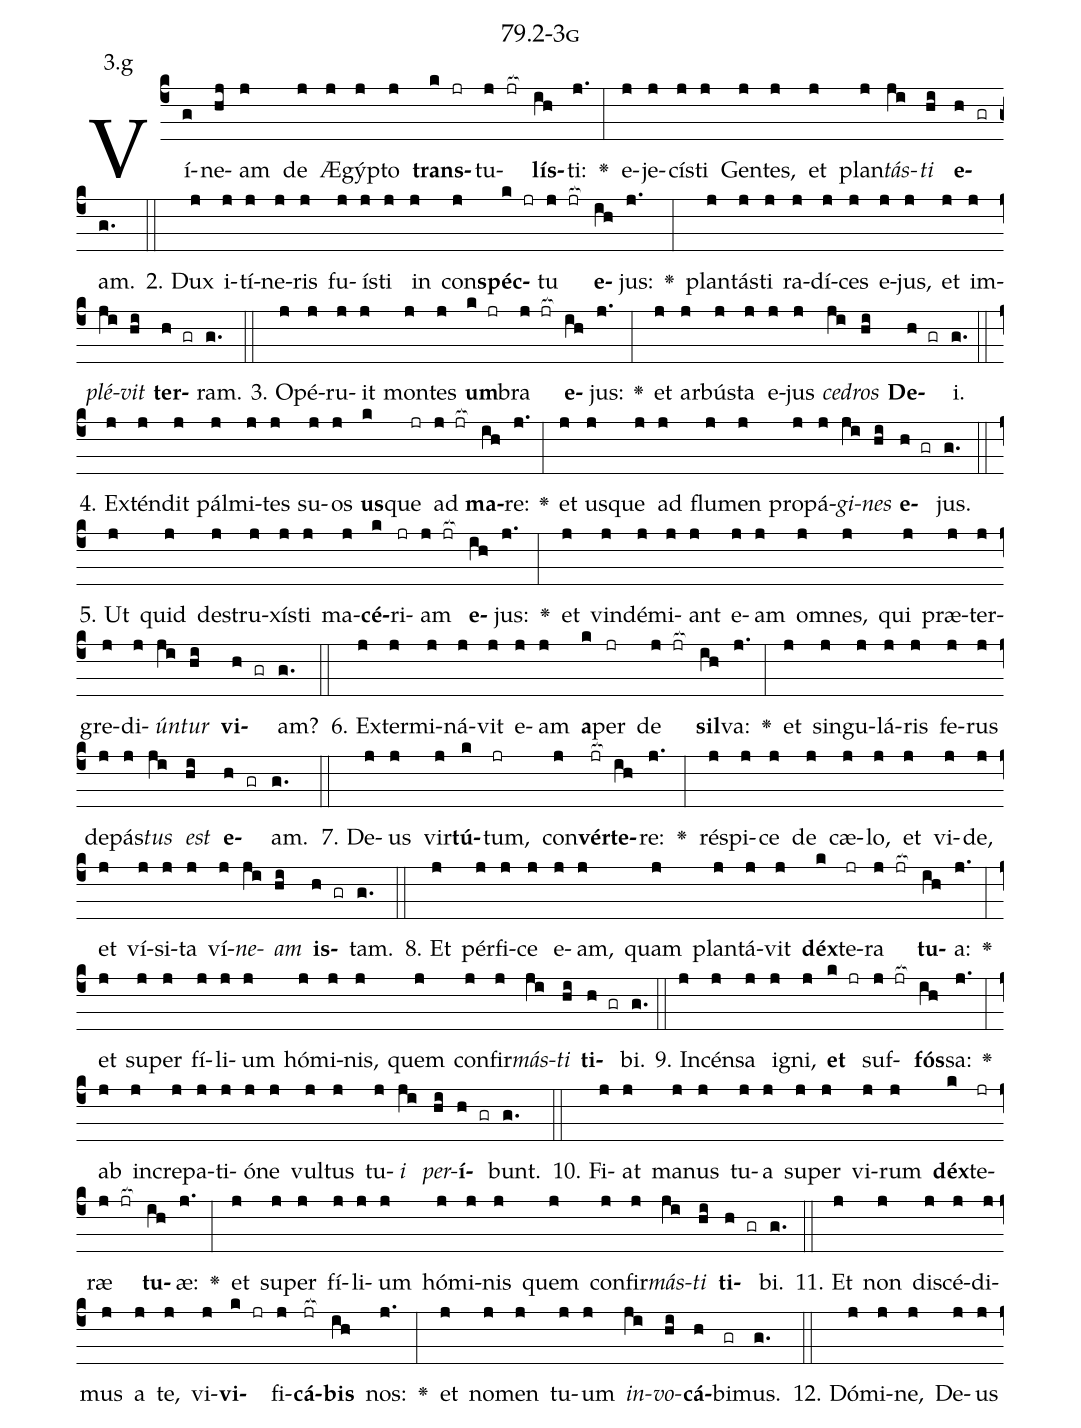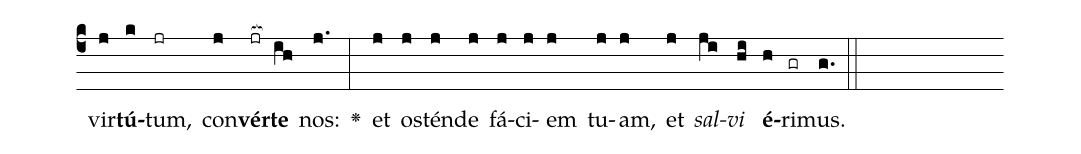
name: 79.2-3g;
annotation: 3.g;
%%
(c4)Ví(g)ne(hj)am(j) de(j) Æ(j)gýp(j)to(j) <b>trans</b>(k jr)tu(j jr[ocb:1{])<b>lís</b>(ih[ocb:0}])ti:(j.) <v>\greheightstar</v>(:) e(j)je(j)cís(j)ti(j) Gen(j)tes,(j) et(j) plan(j)<i>tás</i>(ji)<i>ti</i>(hi) <b>e</b>(h gr)am.(g.) (::)
2. Dux(j) i(j)tí(j)ne(j)ris(j) fu(j)ís(j)ti(j) in(j) con(j)<b>spéc</b>(k jr)tu(j jr[ocb:1{]) <b>e</b>(ih[ocb:0}])jus:(j.) <v>\greheightstar</v>(:) plan(j)tás(j)ti(j) ra(j)dí(j)ces(j) e(j)jus,(j) et(j) im(j)<i>plé</i>(ji)<i>vit</i>(hi) <b>ter</b>(h gr)ram.(g.) (::)
3. O(j)pé(j)ru(j)it(j) mon(j)tes(j) <b>um</b>(k jr)bra(j jr[ocb:1{]) <b>e</b>(ih[ocb:0}])jus:(j.) <v>\greheightstar</v>(:) et(j) ar(j)bús(j)ta(j) e(j)jus(j) <i>ce</i>(ji)<i>dros</i>(hi) <b>De</b>(h gr)i.(g.) (::)
4. Ex(j)tén(j)dit(j) pál(j)mi(j)tes(j) su(j)os(j) <b>us</b>(k)que(jr) ad(j jr[ocb:1{]) <b>ma</b>(ih[ocb:0}])re:(j.) <v>\greheightstar</v>(:) et(j) us(j)que(j) ad(j) flu(j)men(j) pro(j)pá(j)<i>gi</i>(ji)<i>nes</i>(hi) <b>e</b>(h gr)jus.(g.) (::)
5. Ut(j) quid(j) de(j)stru(j)xís(j)ti(j) ma(j)<b>cé</b>(k)ri(jr)am(j jr[ocb:1{]) <b>e</b>(ih[ocb:0}])jus:(j.) <v>\greheightstar</v>(:) et(j) vin(j)dé(j)mi(j)ant(j) e(j)am(j) om(j)nes,(j) qui(j) præ(j)ter(j)gre(j)di(j)<i>ún</i>(ji)<i>tur</i>(hi) <b>vi</b>(h gr)am?(g.) (::)
6. Ex(j)ter(j)mi(j)ná(j)vit(j) e(j)am(j) <b>a</b>(k)per(jr) de(j jr[ocb:1{]) <b>sil</b>(ih[ocb:0}])va:(j.) <v>\greheightstar</v>(:) et(j) sin(j)gu(j)lá(j)ris(j) fe(j)rus(j) de(j)pás(j)<i>tus</i>(ji) <i>est</i>(hi) <b>e</b>(h gr)am.(g.) (::)
7. De(j)us(j) vir(j)<b>tú</b>(k)tum,(jr) con(j)<b>vér</b>(jr[ocb:1{])<b>te</b>(ih[ocb:0}])re:(j.) <v>\greheightstar</v>(:) ré(j)spi(j)ce(j) de(j) cæ(j)lo,(j) et(j) vi(j)de,(j) et(j) ví(j)si(j)ta(j) ví(j)<i>ne</i>(ji)<i>am</i>(hi) <b>is</b>(h gr)tam.(g.) (::)
8. Et(j) pér(j)fi(j)ce(j) e(j)am,(j) quam(j) plan(j)tá(j)vit(j) <b>déx</b>(k)te(jr)ra(j jr[ocb:1{]) <b>tu</b>(ih[ocb:0}])a:(j.) <v>\greheightstar</v>(:) et(j) su(j)per(j) fí(j)li(j)um(j) hó(j)mi(j)nis,(j) quem(j) con(j)fir(j)<i>más</i>(ji)<i>ti</i>(hi) <b>ti</b>(h gr)bi.(g.) (::)
9. In(j)cén(j)sa(j) i(j)gni,(j) <b>et</b>(k jr) suf(j jr[ocb:1{])<b>fós</b>(ih[ocb:0}])sa:(j.) <v>\greheightstar</v>(:) ab(j) in(j)cre(j)pa(j)ti(j)ó(j)ne(j) vul(j)tus(j) tu(j)<i>i</i>(ji) <i>per</i>(hi)<b>í</b>(h gr)bunt.(g.) (::)
10. Fi(j)at(j) ma(j)nus(j) tu(j)a(j) su(j)per(j) vi(j)rum(j) <b>déx</b>(k)te(jr)ræ(j jr[ocb:1{]) <b>tu</b>(ih[ocb:0}])æ:(j.) <v>\greheightstar</v>(:) et(j) su(j)per(j) fí(j)li(j)um(j) hó(j)mi(j)nis(j) quem(j) con(j)fir(j)<i>más</i>(ji)<i>ti</i>(hi) <b>ti</b>(h gr)bi.(g.) (::)
11. Et(j) non(j) di(j)scé(j)di(j)mus(j) a(j) te,(j) vi(j)<b>vi</b>(k jr)fi(j)<b>cá</b>(jr[ocb:1{])<b>bis</b>(ih[ocb:0}]) nos:(j.) <v>\greheightstar</v>(:) et(j) no(j)men(j) tu(j)um(j) <i>in</i>(ji)<i>vo</i>(hi)<b>cá</b>(h)bi(gr)mus.(g.) (::)
12. Dó(j)mi(j)ne,(j) De(j)us(j) vir(j)<b>tú</b>(k)tum,(jr) con(j)<b>vér</b>(jr[ocb:1{])<b>te</b>(ih[ocb:0}]) nos:(j.) <v>\greheightstar</v>(:) et(j) os(j)tén(j)de(j) fá(j)ci(j)em(j) tu(j)am,(j) et(j) <i>sal</i>(ji)<i>vi</i>(hi) <b>é</b>(h)ri(gr)mus.(g.) (::)
